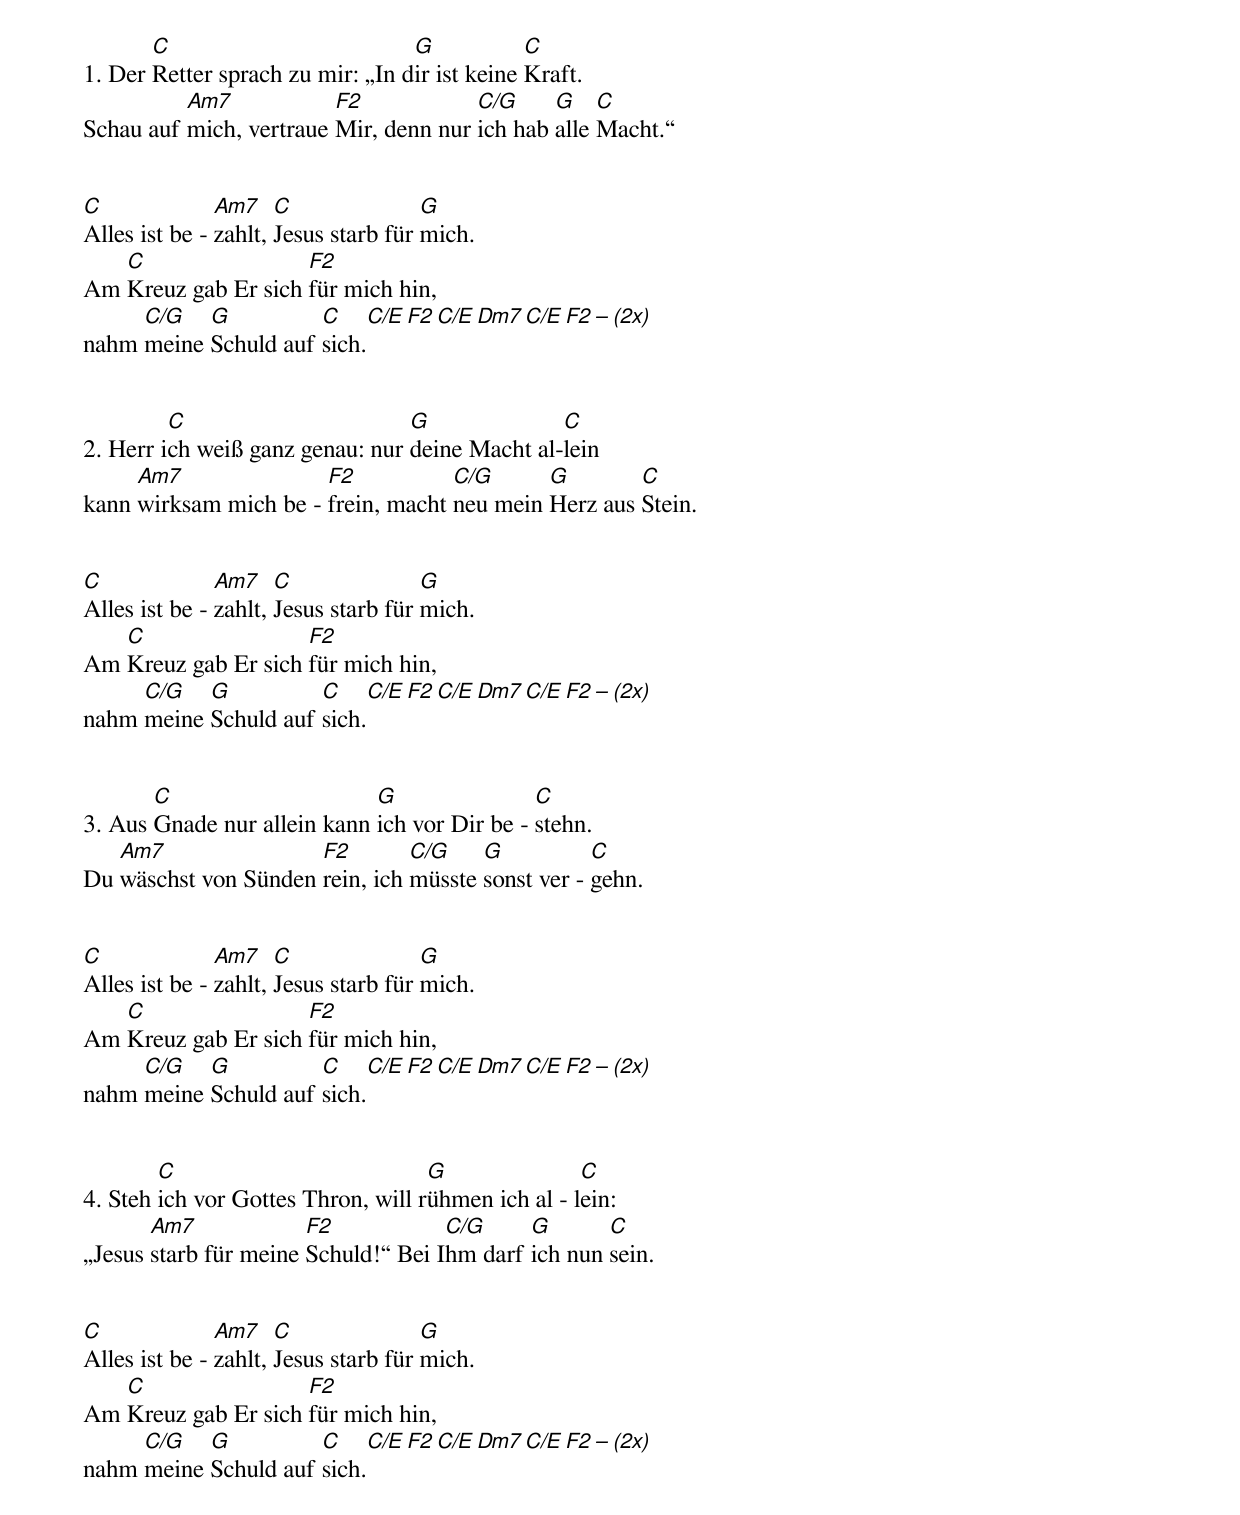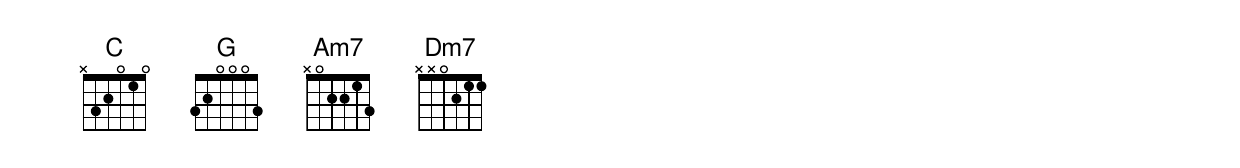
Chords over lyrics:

       C                          G            C
1. Der Retter sprach zu mir: „In dir ist keine Kraft.
          Am7            F2            C/G     G    C
Schau auf mich, vertraue Mir, denn nur ich hab alle Macht.“


C              Am7    C               G
Alles ist be - zahlt, Jesus starb für mich.
   C                 F2
Am Kreuz gab Er sich für mich hin,
     C/G   G          C    C/E    F2 C/E   Dm7 C/E   F2 – (2x)
nahm meine Schuld auf sich.


         C                       G              C
2. Herr ich weiß ganz genau: nur deine Macht al-lein
     Am7               F2           C/G      G        C
kann wirksam mich be - frein, macht neu mein Herz aus Stein.


C              Am7    C               G
Alles ist be - zahlt, Jesus starb für mich.
   C                 F2
Am Kreuz gab Er sich für mich hin,
     C/G   G          C    C/E    F2 C/E   Dm7 C/E   F2 – (2x)
nahm meine Schuld auf sich.


       C                     G                C
3. Aus Gnade nur allein kann ich vor Dir be - stehn.
   Am7                F2        C/G    G           C
Du wäschst von Sünden rein, ich müsste sonst ver - gehn.


C              Am7    C               G
Alles ist be - zahlt, Jesus starb für mich.
   C                 F2
Am Kreuz gab Er sich für mich hin,
     C/G   G          C    C/E    F2 C/E   Dm7 C/E   F2 – (2x)
nahm meine Schuld auf sich.


        C                           G               C
4. Steh ich vor Gottes Thron, will rühmen ich al - lein:
       Am7             F2            C/G     G       C
„Jesus starb für meine Schuld!“ Bei Ihm darf ich nun sein.


C              Am7    C               G
Alles ist be - zahlt, Jesus starb für mich.
   C                 F2
Am Kreuz gab Er sich für mich hin,
     C/G   G          C    C/E    F2 C/E   Dm7 C/E   F2 – (2x)
nahm meine Schuld auf sich.
